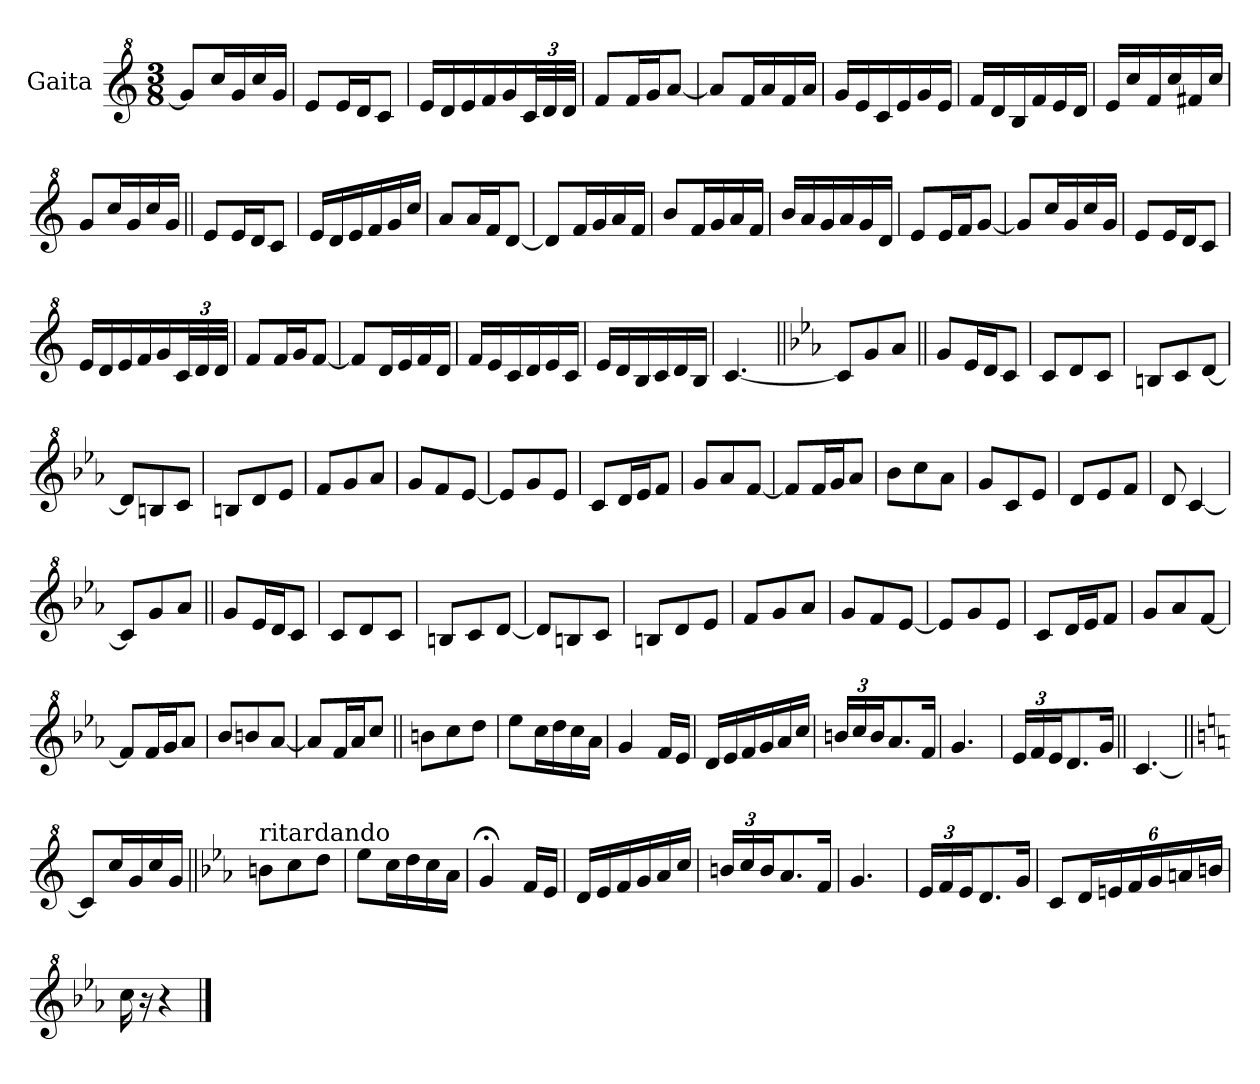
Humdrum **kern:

**kern
*part1
*staff1
*I"Gaita
*clefG^2
*k[]
*M3/8
=
8ggL]
16cccL
16gg
16ccc
16ggJJ
=
8eeL
16eeL
16ddJ
8ccJ
=
16eeLL
16dd
16ee
16ff
16gg
48ccL
48dd
48ddJJJ
=
8ffL
16ffL
16ggJ
[8aaJ
=
8aaL]
16ffL
16aa
16ff
16aaJJ
=
16ggLL
16ee
16cc
16ee
16gg
16eeJJ
=
16ffLL
16dd
16b
16ff
16ee
16ddJJ
=
16eeLL
16ccc
16ff
16ccc
16ff#X
16cccJJ
=
8ggL
16cccL
16gg
16ccc
16ggJJ
=||
8eeL
16eeL
16ddJ
8ccJ
=
16eeLL
16dd
16ee
16ff
16gg
16cccJJ
=
8aaL
16aaL
16ffJ
[8ddJ
=
8ddL]
16ffL
16gg
16aa
16ffJJ
=
8bbL
16ffL
16gg
16aa
16ffJJ
=
16bbLL
16aa
16gg
16aa
16gg
16ddJJ
=
8eeL
16eeL
16ffJ
[8ggJ
=
8ggL]
16cccL
16gg
16ccc
16ggJJ
=
8eeL
16eeL
16ddJ
8ccJ
=
16eeLL
16dd
16ee
16ff
16gg
48ccL
48dd
48ddJJJ
=
8ffL
16ffL
16ggJ
[8ffJ
=
8ffL]
16ddL
16ee
16ff
16ddJJ
=
16ffLL
16ee
16cc
16dd
16ee
16ccJJ
=
16eeLL
16dd
16b
16cc
16dd
16bJJ
=
[4.cc
=||
*k[b-e-a-]
8ccL]
8gg
8aa-J
=||
8ggL
16ee-L
16ddJ
8ccJ
=
8ccL
8dd
8ccJ
=
8bnL
8cc
[8ddJ
=
8ddL]
8bn
8ccJ
=
8bnL
8dd
8ee-J
=
8ffL
8gg
8aa-J
=
8ggL
8ff
[8ee-J
=
8ee-L]
8gg
8ee-J
=
8ccL
16ddL
16ee-J
8ffJ
=
8ggL
8aa-
[8ffJ
=
8ffL]
16ffL
16ggJ
8aa-J
=
8bb-L
8ccc
8aa-J
=
8ggL
8cc
8ee-J
=
8ddL
8ee-
8ffJ
=
8dd
[4cc
=
8ccL]
8gg
8aa-J
=||
8ggL
16ee-L
16ddJ
8ccJ
=
8ccL
8dd
8ccJ
=
8bnL
8cc
[8ddJ
=
8ddL]
8bn
8ccJ
=
8bnL
8dd
8ee-J
=
8ffL
8gg
8aa-J
=
8ggL
8ff
[8ee-J
=
8ee-L]
8gg
8ee-J
=
8ccL
16ddL
16ee-J
8ffJ
=
8ggL
8aa-
[8ffJ
=
8ffL]
16ffL
16ggJ
8aa-J
=
8bb-L
8bbn
[8aa-J
=
8aa-L]
16ffL
16aa-J
8cccJ
=||
8bbnL
8ccc
8dddJ
=
8eee-L
16cccL
16ddd
16ccc
16aa-JJ
=
4gg
16ffLL
16ee-JJ
=
16ddLL
16ee-
16ff
16gg
16aa-
16cccJJ
=
24bbnLL
24ccc
24bbJ
8.aa-
16ffJk
=
4.gg
=
24ee-LL
24ff
24ee-J
8.dd
16ggJk
=||
[4.cc
=||
*k[]
8ccL]
16cccL
16gg
16ccc
16ggJJ
=||
*k[b-e-a-]
!LO:TX:a:t=ritardando
8bbnL
8ccc
8dddJ
=
8eee-L
16cccL
16ddd
16ccc
16aa-JJ
=
*MM84
4gg;<
16ffLL
16ee-JJ
=
16ddLL
16ee-
16ff
16gg
16aa-
16cccJJ
=
24bbnLL
24ccc
24bbJ
8.aa-
16ffJk
=
4.gg
=
24ee-LL
24ff
24ee-J
8.dd
16ggJk
=
8ccL
24ddL
24een
24ff
24gg
24aan
24bbnJJ
=
16ccc
16r
4r
==
*-
